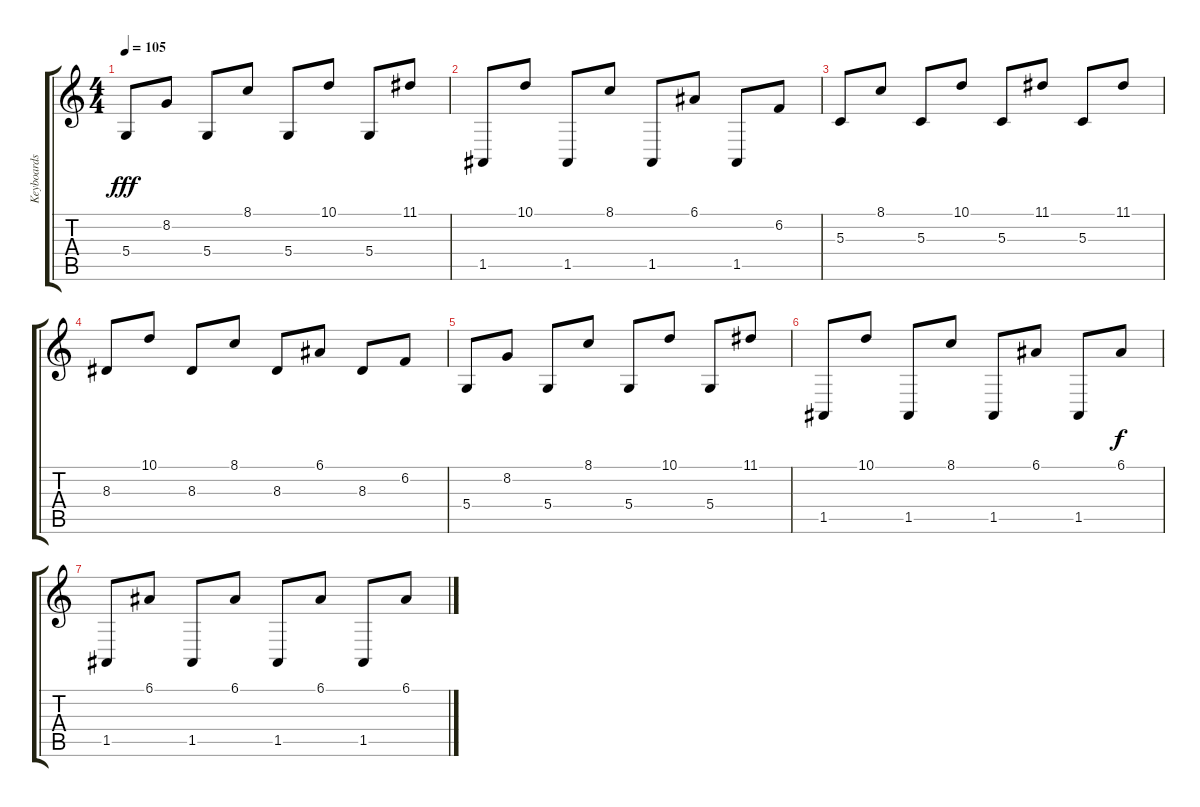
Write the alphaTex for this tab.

\track ("Keyboards 3 / Guitar 3" "Keyboards ") {instrument pad3polysynth}
\staff {score tabs}
\tuning (E4 B3 G3 D3 A2 E2) {hide}
\ts (4 4)
\tempo 105
\clef g2
\ks c
5.4.8{dy fff} 8.2.8 5.4.8 8.1.8 5.4.8 10.1.8 5.4.8 11.1.8 |
1.5.8 10.1.8 1.5.8 8.1.8 1.5.8 6.1.8 1.5.8 6.2.8 |
5.3.8{instrument pad7halo} 8.1.8 5.3.8 10.1.8 5.3.8 11.1.8 5.3.8 11.1.8 |
8.3.8 10.1.8 8.3.8 8.1.8 8.3.8 6.1.8 8.3.8 6.2.8 |
5.4.8 8.2.8 5.4.8 8.1.8 5.4.8 10.1.8 5.4.8 11.1.8 |
1.5.8 10.1.8 1.5.8 8.1.8 1.5.8 6.1.8 1.5.8 6.1.8{dy f} |
1.5.8{volume 13 instrument pad7halo} 6.1.8 1.5.8{volume 9 instrument pad7halo} 6.1.8 1.5.8{volume 4 instrument pad7halo} 6.1.8 1.5.8{volume 1 instrument pad7halo} 6.1.8
